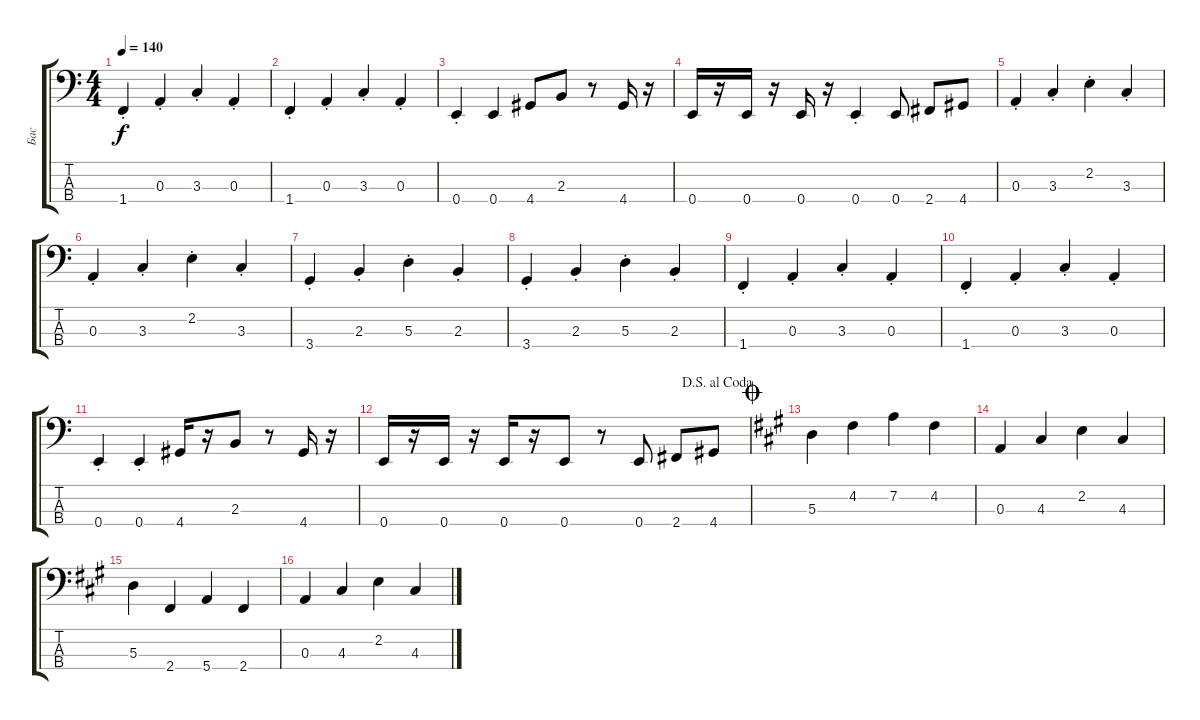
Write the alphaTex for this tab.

\track ("Бас" "Бас") {instrument acousticbass}
\staff {score tabs}
\tuning (G2 D2 A1 E1) {hide}
\ts (4 4)
\tempo 140
\clef f4
\ks aminor
1.4{st}.4{dy f} 0.3{st}.4 3.3{st}.4 0.3{st}.4 |
1.4{st}.4 0.3{st}.4 3.3{st}.4 0.3{st}.4 |
0.4{st}.4 0.4.4 4.4.8 2.3.8 r.8 4.4.16 r.16 |
0.4.16 r.16 0.4.16 r.16 0.4.16 r.16 0.4{st}.4 0.4.8 2.4.8 4.4.8 |
0.3{st}.4 3.3{st}.4 2.2{st}.4 3.3{st}.4 |
0.3{st}.4 3.3{st}.4 2.2{st}.4 3.3{st}.4 |
3.4{st}.4 2.3{st}.4 5.3{st}.4 2.3{st}.4 |
3.4{st}.4 2.3{st}.4 5.3{st}.4 2.3{st}.4 |
1.4{st}.4 0.3{st}.4 3.3{st}.4 0.3{st}.4 |
1.4{st}.4 0.3{st}.4 3.3{st}.4 0.3{st}.4 |
0.4{st}.4 0.4{st}.4 4.4.16 r.16 2.3.8 r.8 4.4.16 r.16 |
\jump dalsegnoalcoda
0.4.16 r.16 0.4.16 r.16 0.4.16 r.16 0.4.8 r.8 0.4.8 2.4.8 4.4.8 |
\jump coda
\ks a
5.3.4 4.2.4 7.2.4 4.2.4 |
0.3.4 4.3.4 2.2.4 4.3.4 |
5.3.4 2.4.4 5.4.4 2.4.4 |
0.3.4 4.3.4 2.2.4 4.3.4
